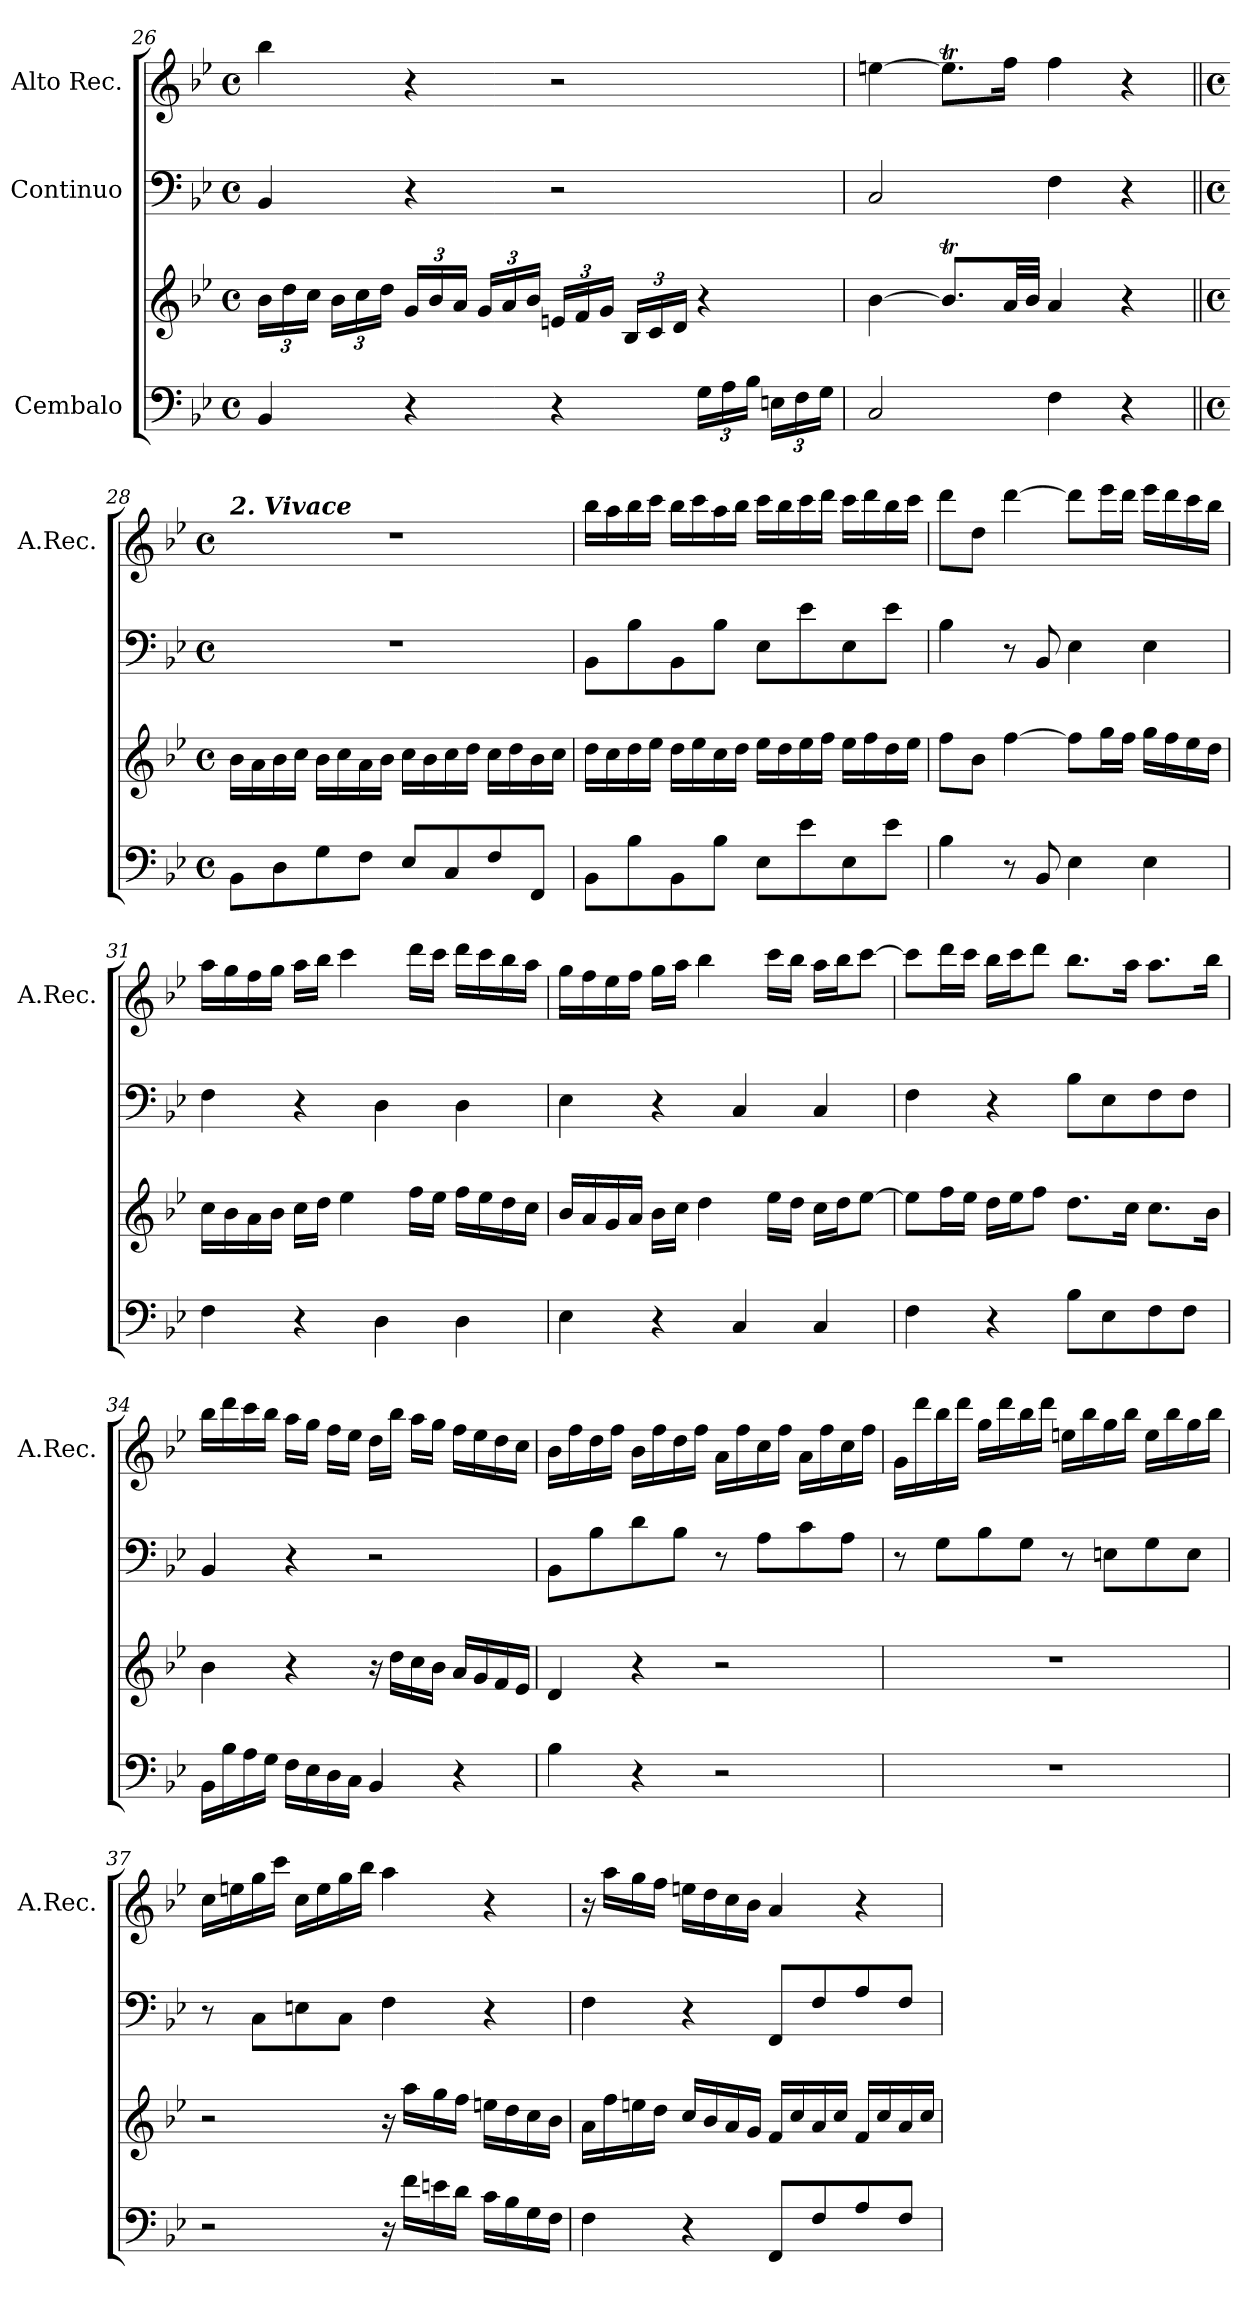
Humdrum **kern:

**kern	**kern	**kern	**kern
*part3	*part3	*part2	*part1
*staff4	*staff3	*staff2	*staff1
*I"Cembalo	*	*I"Continuo	*I"Alto Rec.
*	*	*	*I'A.Rec.
*clefF4	*clefG2	*clefF4	*clefG2
*k[b-e-]	*k[b-e-]	*k[b-e-]	*k[b-e-]
*M4/4	*M4/4	*M4/4	*M4/4
*met(c)	*met(c)	*met(c)	*met(c)
*	*Xbrackettup	*	*
=26	=26	=26	=26
4BB-/	24b-\LL	4BB-/	4bb-\
.	24dd\	.	.
.	24cc\JJ	.	.
.	24b-\LL	.	.
.	24cc\	.	.
.	24dd\JJ	.	.
4r	24g/LL	4r	4r
.	24b-/	.	.
.	24a/JJ	.	.
.	24g/LL	.	.
.	24a/	.	.
.	24b-/JJ	.	.
4r	24en/LL	2r	2r
.	24f/	.	.
.	24g/JJ	.	.
.	24B-/LL	.	.
.	24c/	.	.
.	24d/JJ	.	.
*Xbrackettup	*	*	*
24G\LL	4r	.	.
24A\	.	.	.
24B-\JJ	.	.	.
24En\LL	.	.	.
24F\	.	.	.
24G\JJ	.	.	.
=27	=27	=27	=27
2C/	[4b-\	2C/	[4een\
.	8.b-T/L]	.	8.eet\L]
.	32a/LL	.	16ff\Jk
.	32b-/JJJ	.	.
4F\	4a/	4F\	4ff\
4r	4r	4r	4r
!!LO:PB:g=z
=28||	=28||	=28||	=28||
*M4/4	*M4/4	*M4/4	*M4/4
*met(c)	*met(c)	*met(c)	*met(c)
*	*	*	*MM100
!	!	!	!LO:TX:a:Bi:t=2. Vivace
8BB-\L	16b-\LL	1r	1r
.	16a\	.	.
8D\	16b-\	.	.
.	16cc\JJ	.	.
8G\	16b-\LL	.	.
.	16cc\	.	.
8F\J	16a\	.	.
.	16b-\JJ	.	.
8E-/L	16cc\LL	.	.
.	16b-\	.	.
8C/	16cc\	.	.
.	16dd\JJ	.	.
8F/	16cc\LL	.	.
.	16dd\	.	.
8FF/J	16b-\	.	.
.	16cc\JJ	.	.
=29	=29	=29	=29
8BB-\L	16dd\LL	8BB-\L	16bb-\LL
.	16cc\	.	16aa\
8B-\	16dd\	8B-\	16bb-\
.	16ee-\JJ	.	16ccc\JJ
8BB-\	16dd\LL	8BB-\	16bb-\LL
.	16ee-\	.	16ccc\
8B-\J	16cc\	8B-\J	16aa\
.	16dd\JJ	.	16bb-\JJ
8E-\L	16ee-\LL	8E-\L	16ccc\LL
.	16dd\	.	16bb-\
8e-\	16ee-\	8e-\	16ccc\
.	16ff\JJ	.	16ddd\JJ
8E-\	16ee-\LL	8E-\	16ccc\LL
.	16ff\	.	16ddd\
8e-\J	16dd\	8e-\J	16bb-\
.	16ee-\JJ	.	16ccc\JJ
=30	=30	=30	=30
4B-\	8ff\L	4B-\	8ddd\L
.	8b-\J	.	8dd\J
8r	[4ff\	8r	[4ddd\
8BB-/	.	8BB-/	.
4E-\	8ff\L]	4E-\	8ddd\L]
.	16gg\L	.	16eee-\L
.	16ff\JJ	.	16ddd\JJ
4E-\	16gg\LL	4E-\	16eee-\LL
.	16ff\	.	16ddd\
.	16ee-\	.	16ccc\
.	16dd\JJ	.	16bb-\JJ
!!LO:LB:g=z
=31	=31	=31	=31
4F\	16cc\LL	4F\	16aa\LL
.	16b-\	.	16gg\
.	16a\	.	16ff\
.	16b-\JJ	.	16gg\JJ
4r	16cc\LL	4r	16aa\LL
.	16dd\JJ	.	16bb-\JJ
.	4ee-\	.	4ccc\
4D\	.	4D\	.
.	16ff\LL	.	16ddd\LL
.	16ee-\JJ	.	16ccc\JJ
4D\	16ff\LL	4D\	16ddd\LL
.	16ee-\	.	16ccc\
.	16dd\	.	16bb-\
.	16cc\JJ	.	16aa\JJ
=32	=32	=32	=32
4E-\	16b-/LL	4E-\	16gg\LL
.	16a/	.	16ff\
.	16g/	.	16ee-\
.	16a/JJ	.	16ff\JJ
4r	16b-\LL	4r	16gg\LL
.	16cc\JJ	.	16aa\JJ
.	4dd\	.	4bb-\
4C/	.	4C/	.
.	16ee-\LL	.	16ccc\LL
.	16dd\JJ	.	16bb-\JJ
4C/	16cc\LL	4C/	16aa\LL
.	16dd\J	.	16bb-\J
.	[8ee-\J	.	[8ccc\J
=33	=33	=33	=33
4F\	8ee-\L]	4F\	8ccc\L]
.	16ff\L	.	16ddd\L
.	16ee-\JJ	.	16ccc\JJ
4r	16dd\LL	4r	16bb-\LL
.	16ee-\J	.	16ccc\J
.	8ff\J	.	8ddd\J
8B-\L	8.dd\L	8B-\L	8.bb-\L
8E-\	.	8E-\	.
.	16cc\Jk	.	16aa\Jk
8F\	8.cc\L	8F\	8.aa\L
8F\J	.	8F\J	.
.	16b-\Jk	.	16bb-\Jk
=34	=34	=34	=34
16BB-\LL	4b-\	4BB-/	16bb-\LL
16B-\	.	.	16ddd\
16A\	.	.	16ccc\
16G\JJ	.	.	16bb-\JJ
16F\LL	4r	4r	16aa\LL
16E-\	.	.	16gg\JJ
16D\	.	.	16ff\LL
16C\JJ	.	.	16ee-\JJ
4BB-/	16r	2r	16dd\LL
.	16dd\LL	.	16bb-\JJ
.	16cc\	.	16aa\LL
.	16b-\JJ	.	16gg\JJ
4r	16a/LL	.	16ff\LL
.	16g/	.	16ee-\
.	16f/	.	16dd\
.	16e-/JJ	.	16cc\JJ
!!LO:LB:g=z
=35	=35	=35	=35
4B-\	4d/	8BB-\L	16b-\LL
.	.	.	16ff\
.	.	8B-\	16dd\
.	.	.	16ff\JJ
4r	4r	8d\	16b-\LL
.	.	.	16ff\
.	.	8B-\J	16dd\
.	.	.	16ff\JJ
2r	2r	8r	16a\LL
.	.	.	16ff\
.	.	8A\L	16cc\
.	.	.	16ff\JJ
.	.	8c\	16a\LL
.	.	.	16ff\
.	.	8A\J	16cc\
.	.	.	16ff\JJ
=36	=36	=36	=36
1r	1r	8r	16g\LL
.	.	.	16ddd\
.	.	8G\L	16bb-\
.	.	.	16ddd\JJ
.	.	8B-\	16gg\LL
.	.	.	16ddd\
.	.	8G\J	16bb-\
.	.	.	16ddd\JJ
.	.	8r	16een\LL
.	.	.	16bb-\
.	.	8En\L	16gg\
.	.	.	16bb-\JJ
.	.	8G\	16ee\LL
.	.	.	16bb-\
.	.	8E\J	16gg\
.	.	.	16bb-\JJ
=37	=37	=37	=37
2r	2r	8r	16cc\LL
.	.	.	16een\
.	.	8C\L	16gg\
.	.	.	16ccc\JJ
.	.	8En\	16cc\LL
.	.	.	16ee\
.	.	8C\J	16gg\
.	.	.	16bb-\JJ
16r	16r	4F\	4aa\
16f\LL	16aa\LL	.	.
16en\	16gg\	.	.
16d\JJ	16ff\JJ	.	.
16c\LL	16een\LL	4r	4r
16B-\	16dd\	.	.
16G\	16cc\	.	.
16F\JJ	16b-\JJ	.	.
!!LO:LB:g=z
=38	=38	=38	=38
4F\	16a\LL	4F\	16r
.	16ff\	.	16aa\LL
.	16een\	.	16gg\
.	16dd\JJ	.	16ff\JJ
4r	16cc/LL	4r	16een\LL
.	16b-/	.	16dd\
.	16a/	.	16cc\
.	16g/JJ	.	16b-\JJ
8FF/L	16f/LL	8FF/L	4a/
.	16cc/	.	.
8F/	16a/	8F/	.
.	16cc/JJ	.	.
8A/	16f/LL	8A/	4r
.	16cc/	.	.
8F/J	16a/	8F/J	.
.	16cc/JJ	.	.
=	=	=	=
*-	*-	*-	*-
